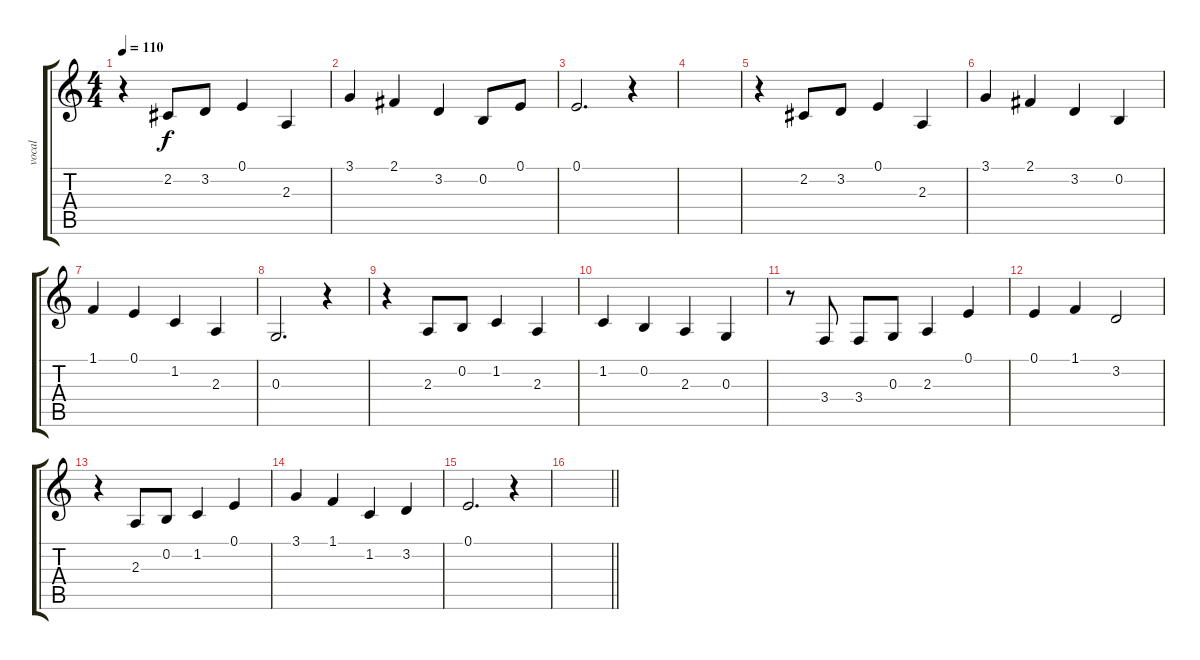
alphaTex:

\track ("vocal" "vocal") {instrument lead6voice}
\staff {score tabs}
\tuning (E4 B3 G3 D3 A2 E2) {hide}
\ts (4 4)
\tempo 110
\clef g2
\ks c
r.4{dy f} 2.2.8 3.2.8 0.1.4 2.3.4 |
3.1.4 2.1.4 3.2.4 0.2.8 0.1.8 |
0.1.2{d} r.4 |
|
r.4 2.2.8 3.2.8 0.1.4 2.3.4 |
3.1.4 2.1.4 3.2.4 0.2.4 |
1.1.4 0.1.4 1.2.4 2.3.4 |
0.3.2{d} r.4 |
r.4 2.3.8 0.2.8 1.2.4 2.3.4 |
1.2.4 0.2.4 2.3.4 0.3.4 |
r.8 3.4.8 3.4.8 0.3.8 2.3.4 0.1.4 |
0.1.4 1.1.4 3.2.2 |
r.4 2.3.8 0.2.8 1.2.4 0.1.4 |
3.1.4 1.1.4 1.2.4 3.2.4 |
0.1.2{d} r.4 |
\barLineRight lightlight
